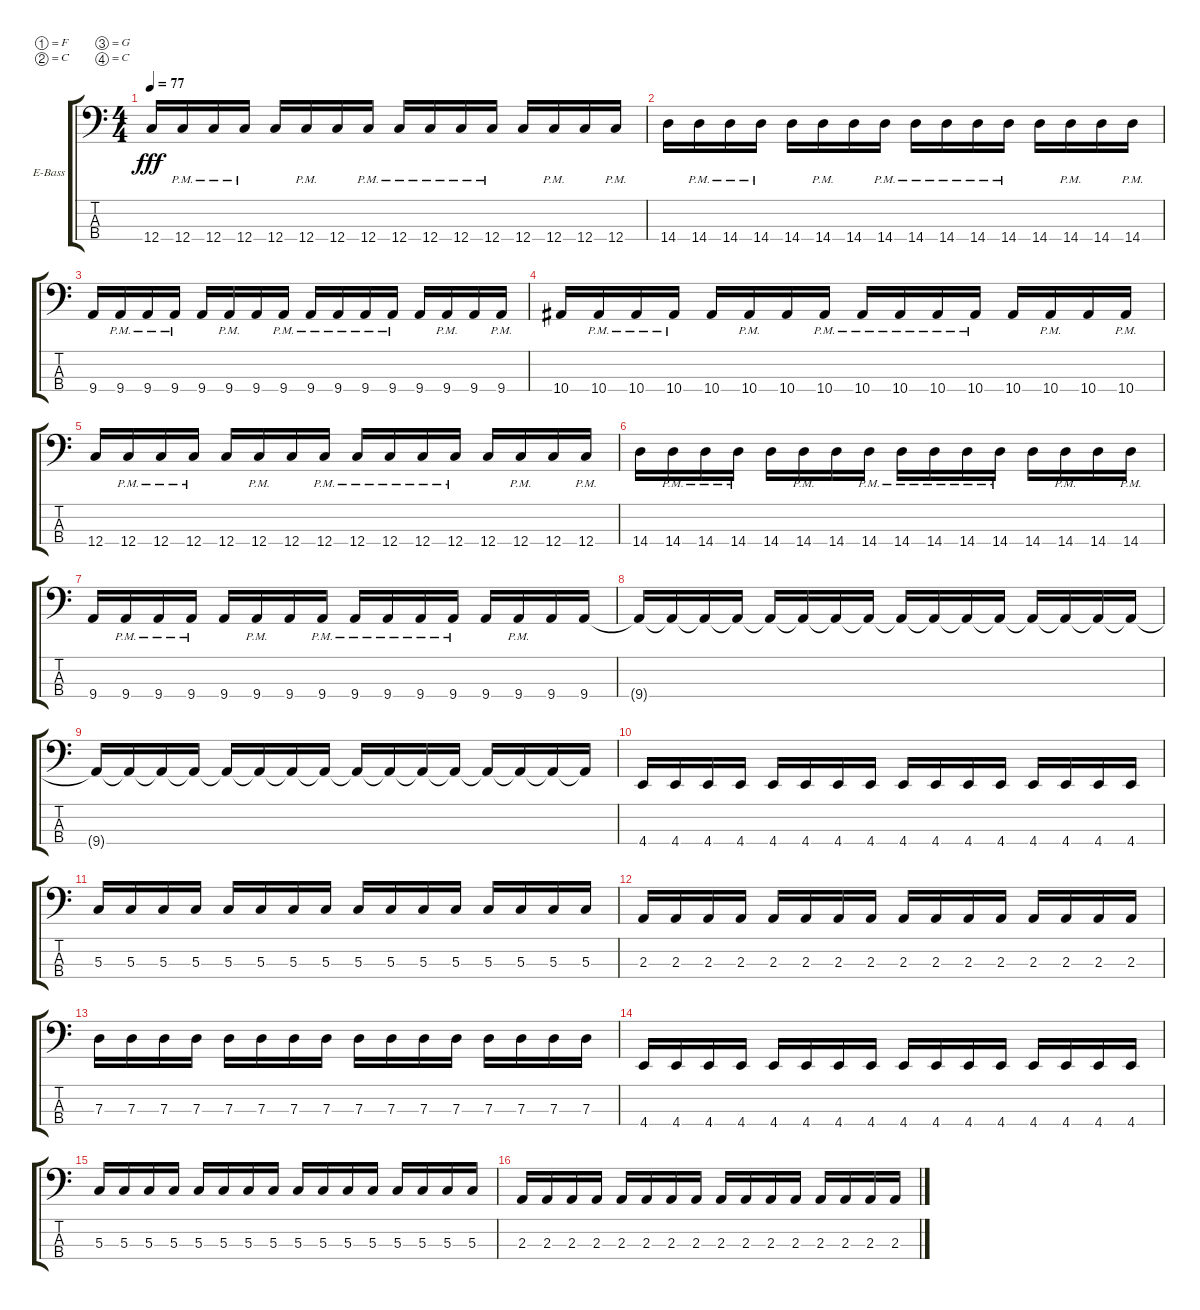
\bracketExtendMode groupsimilarinstruments
\firstSystemTrackNameOrientation horizontal
\otherSystemsTrackNameOrientation horizontal
\track ("Electric Bass" "E-Bass") {instrument electricbassfinger}
\staff {score tabs}
\tuning (F2 C2 G1 C1)
\ts (4 4)
\tempo 77
\clef f4
\ks c
12.4.16{dy fff} 12.4{pm}.16 12.4{pm}.16 12.4{pm}.16 12.4.16 12.4{pm}.16 12.4.16 12.4{pm}.16 12.4{pm}.16 12.4{pm}.16 12.4{pm}.16 12.4{pm}.16 12.4.16 12.4{pm}.16 12.4.16 12.4{pm}.16 |
14.4.16 14.4{pm}.16 14.4{pm}.16 14.4{pm}.16 14.4.16 14.4{pm}.16 14.4.16 14.4{pm}.16 14.4{pm}.16 14.4{pm}.16 14.4{pm}.16 14.4{pm}.16 14.4.16 14.4{pm}.16 14.4.16 14.4{pm}.16 |
9.4.16 9.4{pm}.16 9.4{pm}.16 9.4{pm}.16 9.4.16 9.4{pm}.16 9.4.16 9.4{pm}.16 9.4{pm}.16 9.4{pm}.16 9.4{pm}.16 9.4{pm}.16 9.4.16 9.4{pm}.16 9.4.16 9.4{pm}.16 |
10.4.16 10.4{pm}.16 10.4{pm}.16 10.4{pm}.16 10.4.16 10.4{pm}.16 10.4.16 10.4{pm}.16 10.4{pm}.16 10.4{pm}.16 10.4{pm}.16 10.4{pm}.16 10.4.16 10.4{pm}.16 10.4.16 10.4{pm}.16 |
12.4.16 12.4{pm}.16 12.4{pm}.16 12.4{pm}.16 12.4.16 12.4{pm}.16 12.4.16 12.4{pm}.16 12.4{pm}.16 12.4{pm}.16 12.4{pm}.16 12.4{pm}.16 12.4.16 12.4{pm}.16 12.4.16 12.4{pm}.16 |
14.4.16 14.4{pm}.16 14.4{pm}.16 14.4{pm}.16 14.4.16 14.4{pm}.16 14.4.16 14.4{pm}.16 14.4{pm}.16 14.4{pm}.16 14.4{pm}.16 14.4{pm}.16 14.4.16 14.4{pm}.16 14.4.16 14.4{pm}.16 |
9.4.16 9.4{pm}.16 9.4{pm}.16 9.4{pm}.16 9.4.16 9.4{pm}.16 9.4.16 9.4{pm}.16 9.4{pm}.16 9.4{pm}.16 9.4{pm}.16 9.4{pm}.16 9.4.16 9.4{pm}.16 9.4.16 9.4.16 |
9.4{t}.16 9.4{t}.16 9.4{t}.16 9.4{t}.16 9.4{t}.16 9.4{t}.16 9.4{t}.16 9.4{t}.16 9.4{t}.16 9.4{t}.16 9.4{t}.16 9.4{t}.16 9.4{t}.16 9.4{t}.16 9.4{t}.16 9.4{t}.16 |
9.4{t}.16 9.4{t}.16 9.4{t}.16 9.4{t}.16 9.4{t}.16 9.4{t}.16 9.4{t}.16 9.4{t}.16 9.4{t}.16 9.4{t}.16 9.4{t}.16 9.4{t}.16 9.4{t}.16 9.4{t}.16 9.4{t}.16 9.4{t}.16 |
4.4.16 4.4.16 4.4.16 4.4.16 4.4.16 4.4.16 4.4.16 4.4.16 4.4.16 4.4.16 4.4.16 4.4.16 4.4.16 4.4.16 4.4.16 4.4.16 |
5.3.16 5.3.16 5.3.16 5.3.16 5.3.16 5.3.16 5.3.16 5.3.16 5.3.16 5.3.16 5.3.16 5.3.16 5.3.16 5.3.16 5.3.16 5.3.16 |
2.3.16 2.3.16 2.3.16 2.3.16 2.3.16 2.3.16 2.3.16 2.3.16 2.3.16 2.3.16 2.3.16 2.3.16 2.3.16 2.3.16 2.3.16 2.3.16 |
7.3.16 7.3.16 7.3.16 7.3.16 7.3.16 7.3.16 7.3.16 7.3.16 7.3.16 7.3.16 7.3.16 7.3.16 7.3.16 7.3.16 7.3.16 7.3.16 |
4.4.16 4.4.16 4.4.16 4.4.16 4.4.16 4.4.16 4.4.16 4.4.16 4.4.16 4.4.16 4.4.16 4.4.16 4.4.16 4.4.16 4.4.16 4.4.16 |
5.3.16 5.3.16 5.3.16 5.3.16 5.3.16 5.3.16 5.3.16 5.3.16 5.3.16 5.3.16 5.3.16 5.3.16 5.3.16 5.3.16 5.3.16 5.3.16 |
2.3.16 2.3.16 2.3.16 2.3.16 2.3.16 2.3.16 2.3.16 2.3.16 2.3.16 2.3.16 2.3.16 2.3.16 2.3.16 2.3.16 2.3.16 2.3.16
